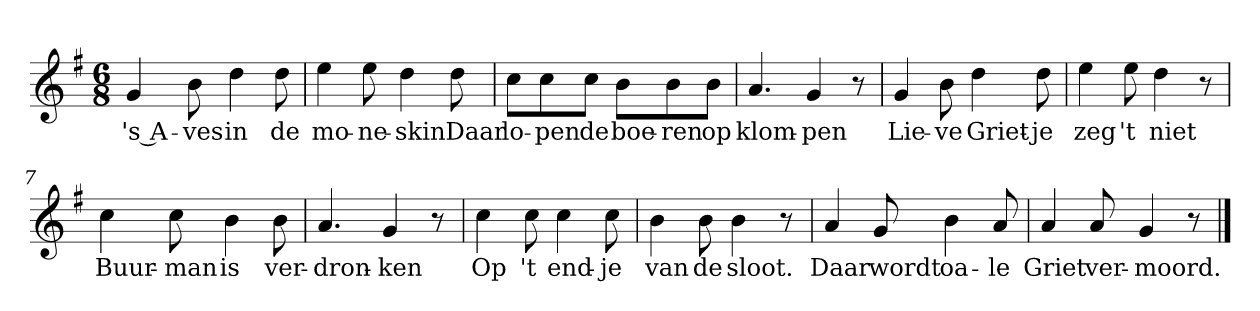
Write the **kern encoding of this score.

**kern	**text
*part1	*part1
*staff1	*staff1
*clefG2	*
*k[f#]	*
*G:	*
*M6/8	*
*MM120	*
=1	=1
4g	's A-
8b	-ves
4dd	in
8dd	de
=2	=2
4ee	mo-
8ee	-ne-
4dd	-skin
8dd	Daar
=3	=3
8cc\L	lo-
8cc\	-pen
8cc\J	de
8b\L	boe-
8b\	-ren
8b\J	op
=4	=4
4.a	klom-
4g	-pen
8r	.
=5	=5
4g	Lie-
8b	-ve
4dd	Griet-
8dd	-je
=6	=6
4ee	zeg
8ee	't
4dd	niet
8r	.
=7	=7
4cc	Buur-
8cc	-man
4b	is
8b	ver-
=8	=8
4.a	-dron-
4g	-ken
8r	.
=9	=9
4cc	Op
8cc	't
4cc	end-
8cc	-je
=10	=10
4b	van
8b	de
4b	sloot.
8r	.
=11	=11
4a	Daar
8g	wordt
4b	oa-
8a	-le
=12	=12
4a	Griet
8a	ver-
4g	-moord.
8r	.
==	==
*-	*-
